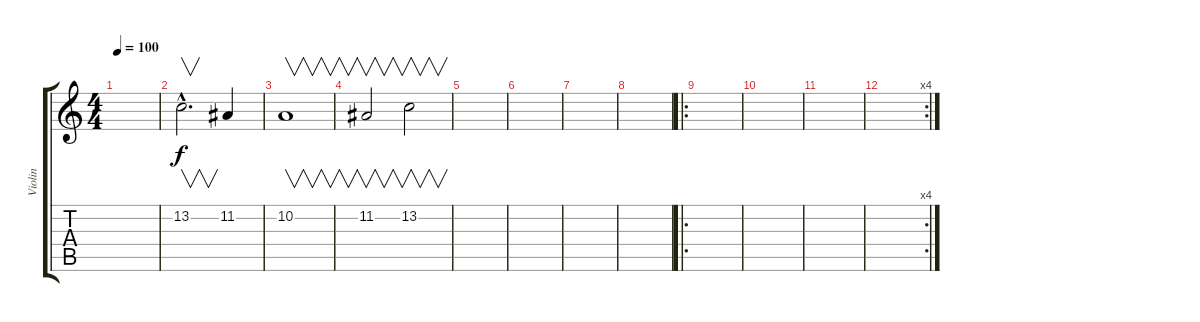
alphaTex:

\track ("Violin" "Violin") {instrument violin}
\staff {score tabs}
\tuning (E4 B3 G3 D3 A2 E2) {hide}
\ts (4 4)
\tempo 100
\clef g2
\ks c
|
13.2{hac}.2{v d} 11.2.4 |
10.2.1{v} |
11.2.2{v} 13.2.2{v} |
|
|
|
|
\ro
|
|
|
\rc 4
